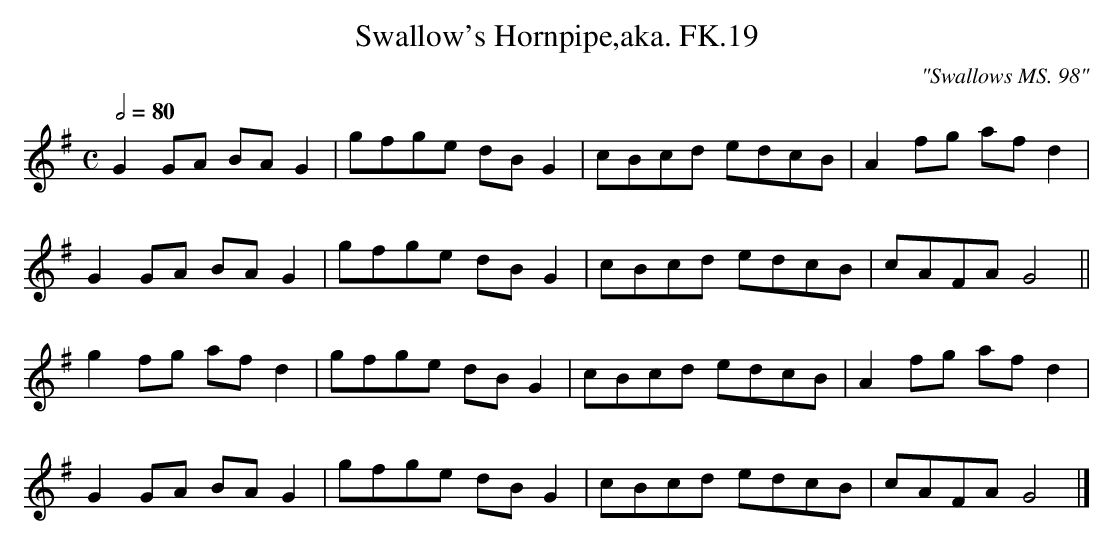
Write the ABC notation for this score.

X:1
T:Swallow's Hornpipe,aka. FK.19
M:C
L:1/8
Q:1/2=80
C:"Swallows MS. 98"
K:G
G2 GA BA G2 | gfge dB G2 | cBcd edcB | A2 fg af d2 |
G2 GA BA G2 | gfge dB G2 | cBcd edcB | cAFA G4 ||
g2 fg af d2 | gfge dB G2 | cBcd edcB | A2 fg af d2 |
G2 GA BA G2 | gfge dB G2 | cBcd edcB | cAFA G4 |]
